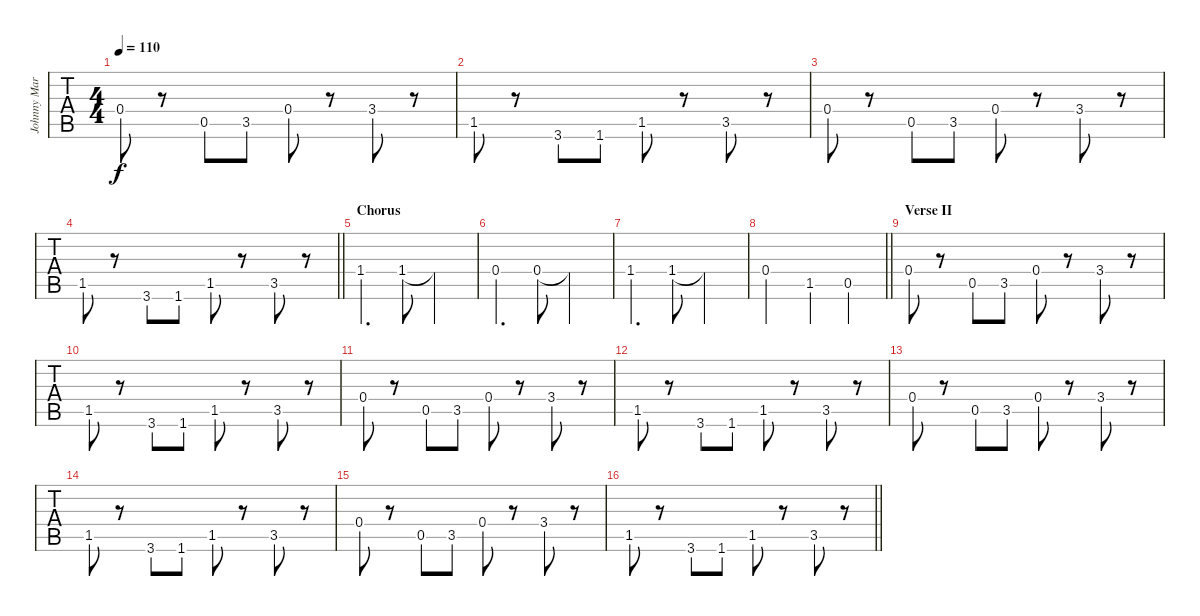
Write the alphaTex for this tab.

\track ("Johnny Marr's electric piano bass" "Johnny Mar") {instrument electricgrandpiano}
\staff {tabs}
\tuning (E4 B3 G3 D3 A2 E2) {hide}
\ts (4 4)
\tempo 110
\clef g2
\ks f
0.4.8{dy f} r.8 0.5.8 3.5.8 0.4.8 r.8 3.4.8 r.8 |
1.5.8 r.8 3.6.8 1.6.8 1.5.8 r.8 3.5.8 r.8 |
0.4.8 r.8 0.5.8 3.5.8 0.4.8 r.8 3.4.8 r.8 |
\barLineRight lightlight
1.5.8 r.8 3.6.8 1.6.8 1.5.8 r.8 3.5.8 r.8 |
\section ("" "Chorus")
1.4.4{d} 1.4.8 1.4{t}.2 |
0.4.4{d} 0.4.8 0.4{t}.2 |
1.4.4{d} 1.4.8 1.4{t}.2 |
\barLineRight lightlight
0.4.2 1.5.4 0.5.4 |
\section ("" "Verse II")
0.4.8 r.8 0.5.8 3.5.8 0.4.8 r.8 3.4.8 r.8 |
1.5.8 r.8 3.6.8 1.6.8 1.5.8 r.8 3.5.8 r.8 |
0.4.8 r.8 0.5.8 3.5.8 0.4.8 r.8 3.4.8 r.8 |
1.5.8 r.8 3.6.8 1.6.8 1.5.8 r.8 3.5.8 r.8 |
0.4.8 r.8 0.5.8 3.5.8 0.4.8 r.8 3.4.8 r.8 |
1.5.8 r.8 3.6.8 1.6.8 1.5.8 r.8 3.5.8 r.8 |
0.4.8 r.8 0.5.8 3.5.8 0.4.8 r.8 3.4.8 r.8 |
\barLineRight lightlight
1.5.8 r.8 3.6.8 1.6.8 1.5.8 r.8 3.5.8 r.8
